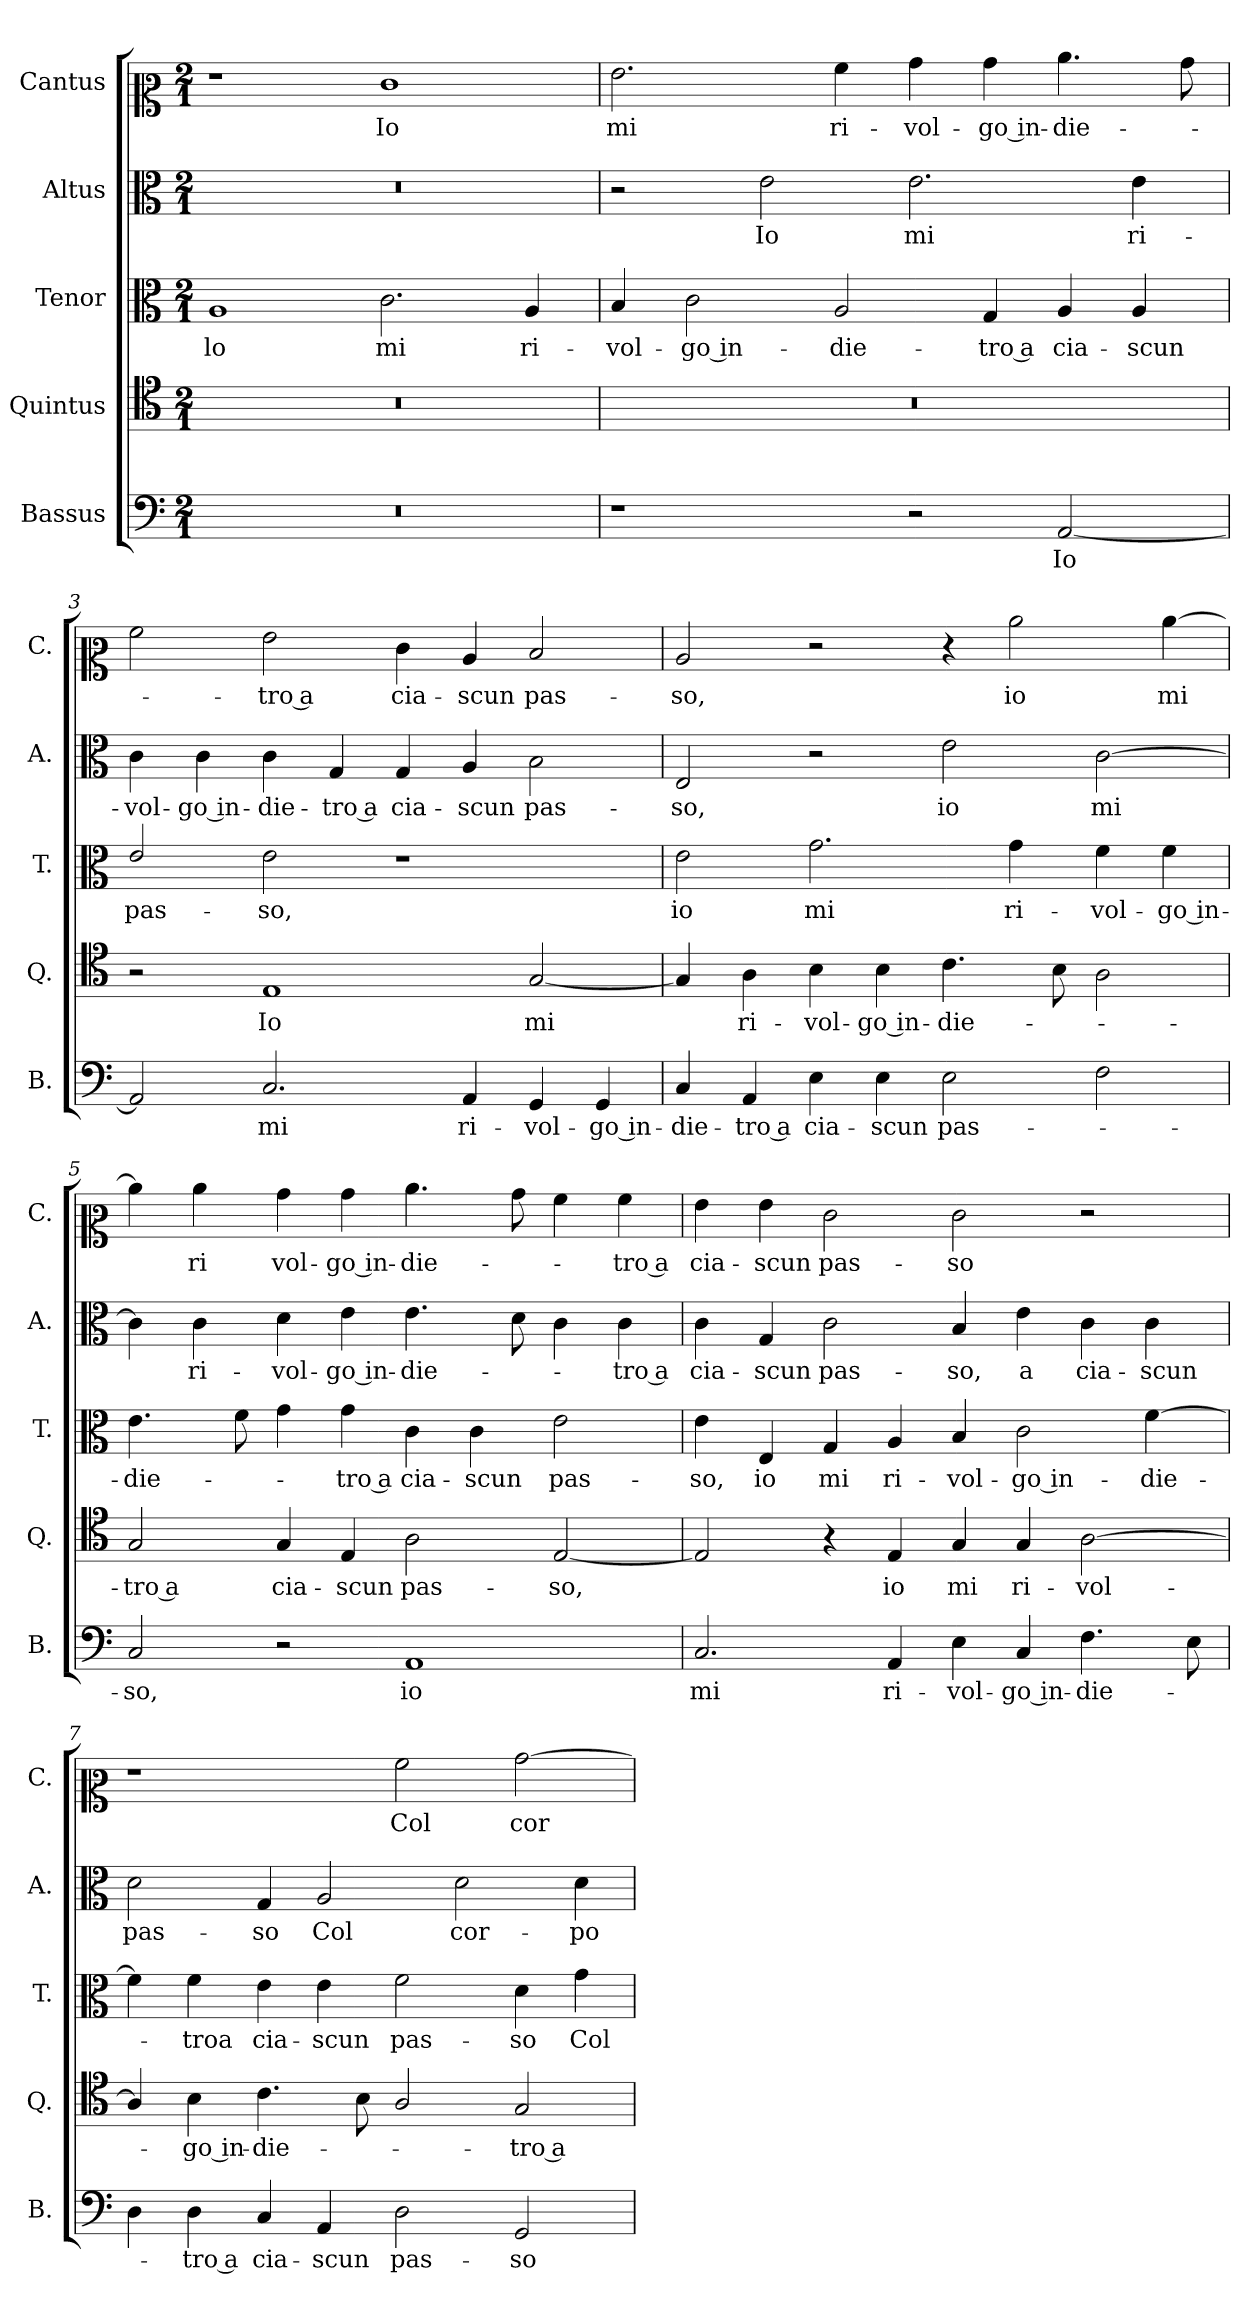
**kern	**text	**kern	**text	**kern	**text	**kern	**text	**kern	**text
*part5	*part5	*part4	*part4	*part3	*part3	*part2	*part2	*part1	*part1
*staff5	*staff5	*staff4	*staff4	*staff3	*staff3	*staff2	*staff2	*staff1	*staff1
*I"Bassus	*	*I"Quintus	*	*I"Tenor	*	*I"Altus	*	*I"Cantus	*
*I'B.	*	*I'Q.	*	*I'T.	*	*I'A.	*	*I'C.	*
*clefF4	*	*clefC4	*	*clefC3	*	*clefC3	*	*clefC2	*
*k[]	*	*k[]	*	*k[]	*	*k[]	*	*k[]	*
*M2/1	*	*M2/1	*	*M2/1	*	*M2/1	*	*M2/1	*
=1	=1	=1	=1	=1	=1	=1	=1	=1	=1
0r	.	0r	.	1A	lo	0r	.	1r	.
.	.	.	.	2.c\	mi	.	.	1e	Io
.	.	.	.	4A/	ri-	.	.	.	.
=2	=2	=2	=2	=2	=2	=2	=2	=2	=2
1r	.	0r	.	4B/	-vol-	2r	.	2.g\	mi
.	.	.	.	2c\	-go in-	.	.	.	.
.	.	.	.	.	.	2e\	Io	.	.
.	.	.	.	2A/	-die-	.	.	4a\	ri-
2r	.	.	.	.	.	2.e\	mi	4b\	-vol-
.	.	.	.	4G/	-tro a	.	.	4b\	-go in-
[2AA/	Io	.	.	4A/	cia-	.	.	4.cc\	-die-
.	.	.	.	4A/	-scun	4e\	ri-	.	.
.	.	.	.	.	.	.	.	8b\	.
=3	=3	=3	=3	=3	=3	=3	=3	=3	=3
2AA/]	.	2r	.	2e/	pas-	4c\	-vol-	2a\	.
.	.	.	.	.	.	4c\	-go in-	.	.
2.C/	mi	1E	Io	2e\	-so,	4c\	-die-	2g\	tro a
.	.	.	.	.	.	4G/	-tro a	.	.
.	.	.	.	1r	.	4G/	cia-	4e\	-cia-
4AA/	ri-	.	.	.	.	4A/	-scun	4c/	-scun
4GG/	-vol-	[2G/	mi	.	.	2B\	pas-	2d/	pas-
4GG/	-go in-	.	.	.	.	.	.	.	.
!!LO:LB:g=z
=4	=4	=4	=4	=4	=4	=4	=4	=4	=4
4C/	die-	4G/]	.	2e\	io	2E/	-so,	2c/	-so,
4AA/	-tro a	4A\	ri-	.	.	.	.	.	.
4E\	cia-	4B\	-vol-	2.g\	mi	2r	.	2r	.
4E\	-scun	4B\	-go in-	.	.	.	.	.	.
2E\	pas-	4.c\	-die-	.	.	2e\	io	4r	.
.	.	.	.	4g\	ri-	.	.	2cc\	io
.	.	8B\	.	.	.	.	.	.	.
2F\	.	2A\	.	4f\	-vol-	[2c\	mi	.	.
.	.	.	.	4f\	-go in-	.	.	[4cc\	mi
=5	=5	=5	=5	=5	=5	=5	=5	=5	=5
2C/	-so,	2G/	-tro a	4.e\	-die-	4c\]	.	4cc\]	.
.	.	.	.	.	.	4c\	ri-	4cc\	ri
.	.	.	.	8f\	.	.	.	.	.
2r	.	4G/	cia-	4g\	.	4d\	-vol-	4b\	vol-
.	.	4E/	-scun	4g\	-tro a	4e\	-go in-	4b\	-go in-
1AA	io	2A\	pas-	4c\	cia-	4.e\	-die-	4.cc\	-die-
.	.	.	.	4c\	-scun	.	.	.	.
.	.	.	.	.	.	8d\	.	8b\	.
.	.	[2E/	-so,	2e\	pas-	4c\	.	4a\	.
.	.	.	.	.	.	4c\	-tro a	4a\	-tro a
=6	=6	=6	=6	=6	=6	=6	=6	=6	=6
2.C/	mi	2E/]	.	4e\	-so,	4c\	cia-	4g\	cia-
.	.	.	.	4E/	io	4G/	-scun	4g\	-scun
.	.	4r	.	4G/	mi	2c\	pas-	2e\	pas-
4AA/	ri-	4E/	io	4A/	ri-	.	.	.	.
4E\	-vol-	4G/	mi	4B/	-vol-	4B/	-so,	2e\	-so
4C/	-go in-	4G/	ri-	2c\	-go in-	4e\	a	.	.
4.F\	-die-	[2A\	-vol-	.	.	4c\	cia-	2r	.
.	.	.	.	[4f\	-die-	4c\	-scun	.	.
8E\	.	.	.	.	.	.	.	.	.
!!LO:LB:g=z
=7	=7	=7	=7	=7	=7	=7	=7	=7	=7
4D\	.	4A/]	.	4f\]	.	2d\	pas-	1r	.
4D\	-tro a	4B\	-go in-	4f\	-troa	.	.	.	.
4C/	cia-	4.c\	-die-	4e\	cia-	4G/	-so	.	.
4AA/	-scun	.	.	4e\	-scun	2A/	Col	.	.
.	.	8B\	.	.	.	.	.	.	.
2D\	pas-	2A/	.	2f\	pas-	.	.	2a\	Col
.	.	.	.	.	.	2d\	cor-	.	.
2GG/	-so	2G/	-tro a	4d\	-so	.	.	[2b\	cor-
.	.	.	.	4g\	Col	4d\	-po	.	.
=	=	=	=	=	=	=	=	=	=
*-	*-	*-	*-	*-	*-	*-	*-	*-	*-
